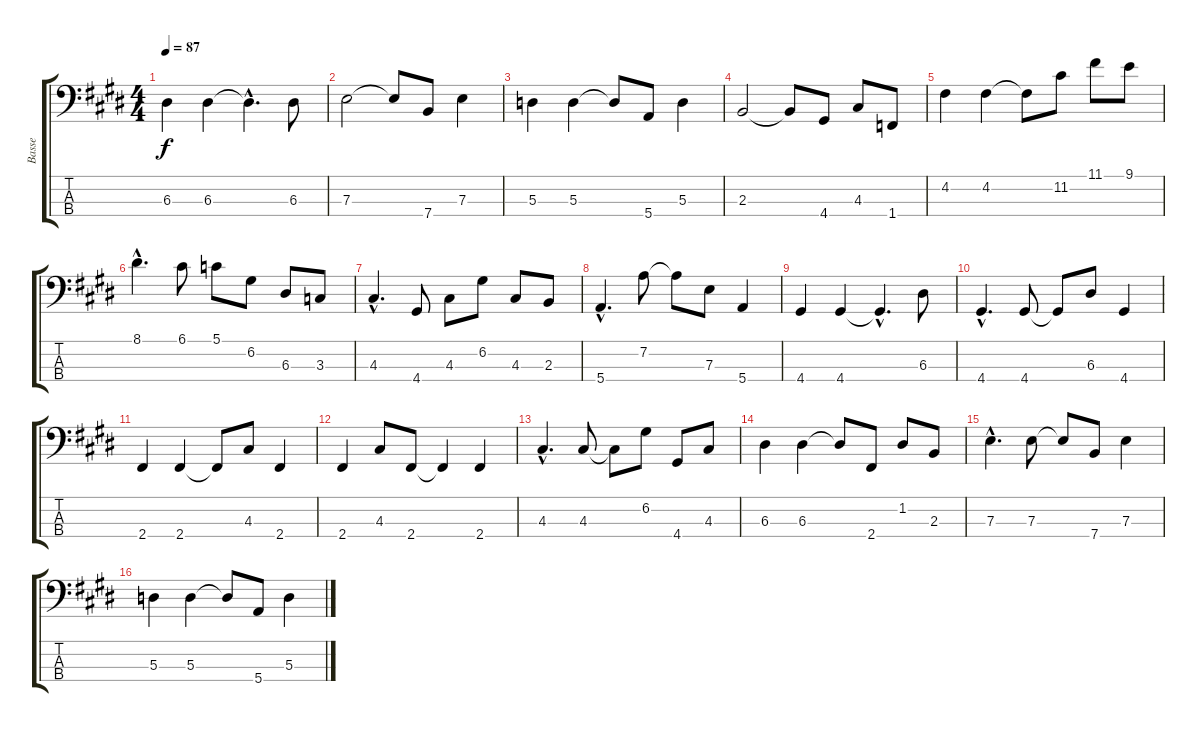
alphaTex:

\track ("Basse" "Basse") {instrument electricbasspick}
\staff {score tabs}
\tuning (G2 D2 A1 E1) {hide}
\ts (4 4)
\tempo 87
\clef f4
\ks e
6.3.4{dy f} 6.3.4 6.3{hac t}.4{d} 6.3.8 |
7.3.2 7.3{t}.8 7.4.8 7.3.4 |
5.3.4 5.3.4 5.3{t}.8 5.4.8 5.3.4 |
2.3.2 2.3{t}.8 4.4.8 4.3.8 1.4.8 |
4.2.4 4.2.4 4.2{t}.8 11.2.8 11.1.8 9.1.8 |
8.1{hac}.4{d} 6.1.8 5.1.8 6.2.8 6.3.8 3.3.8 |
4.3{hac}.4{d} 4.4.8 4.3.8 6.2.8 4.3.8 2.3.8 |
5.4{hac}.4{d} 7.2.8 7.2{t}.8 7.3.8 5.4.4 |
4.4.4 4.4.4 4.4{hac t}.4{d} 6.3.8 |
4.4{hac}.4{d} 4.4.8 4.4{t}.8 6.3.8 4.4.4 |
2.4.4 2.4.4 2.4{t}.8 4.3.8 2.4.4 |
2.4.4 4.3.8 2.4.8 2.4{t}.4 2.4.4 |
4.3{hac}.4{d} 4.3.8 4.3{t}.8 6.2.8 4.4.8 4.3.8 |
6.3.4 6.3.4 6.3{t}.8 2.4.8 1.2.8 2.3.8 |
7.3{hac}.4{d} 7.3.8 7.3{t}.8 7.4.8 7.3.4 |
5.3.4 5.3.4 5.3{t}.8 5.4.8 5.3.4
